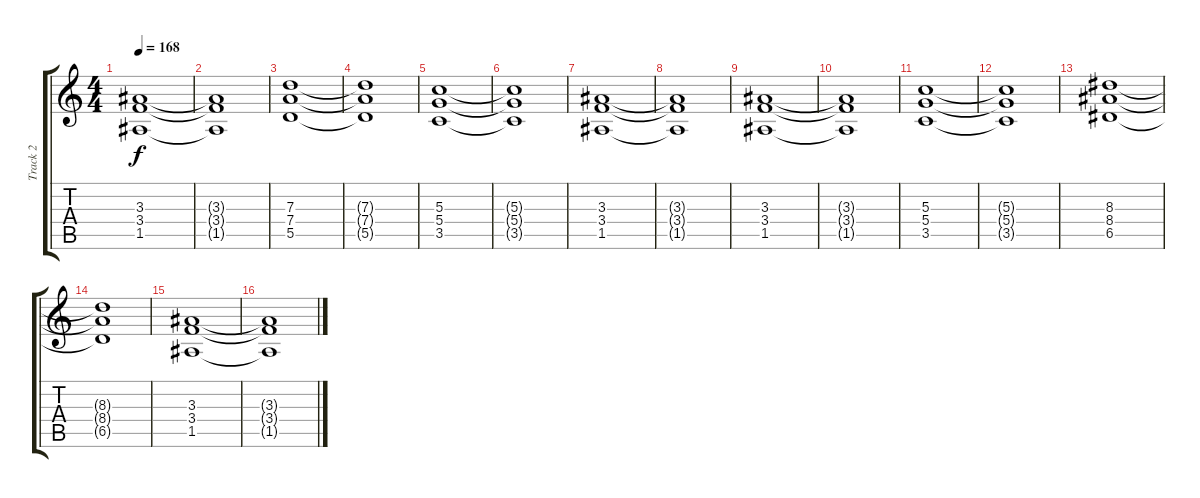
\track ("Track 2" "Track 2") {instrument distortionguitar}
\staff {score tabs}
\tuning (E4 B3 G3 D3 A2 E2) {hide}
\ts (4 4)
\tempo 168
\clef g2
\ks c
(3.3 3.4 1.5).1{dy f} |
(3.3{t} 3.4{t} 1.5{t}).1 |
(7.3 7.4 5.5).1 |
(7.3{t} 7.4{t} 5.5{t}).1 |
(5.3 5.4 3.5).1 |
(5.3{t} 5.4{t} 3.5{t}).1 |
(3.3 3.4 1.5).1 |
(3.3{t} 3.4{t} 1.5{t}).1 |
(3.3 3.4 1.5).1 |
(3.3{t} 3.4{t} 1.5{t}).1 |
(5.3 5.4 3.5).1 |
(5.3{t} 5.4{t} 3.5{t}).1 |
(8.3 8.4 6.5).1 |
(8.3{t} 8.4{t} 6.5{t}).1 |
(3.3 3.4 1.5).1 |
(3.3{t} 3.4{t} 1.5{t}).1
